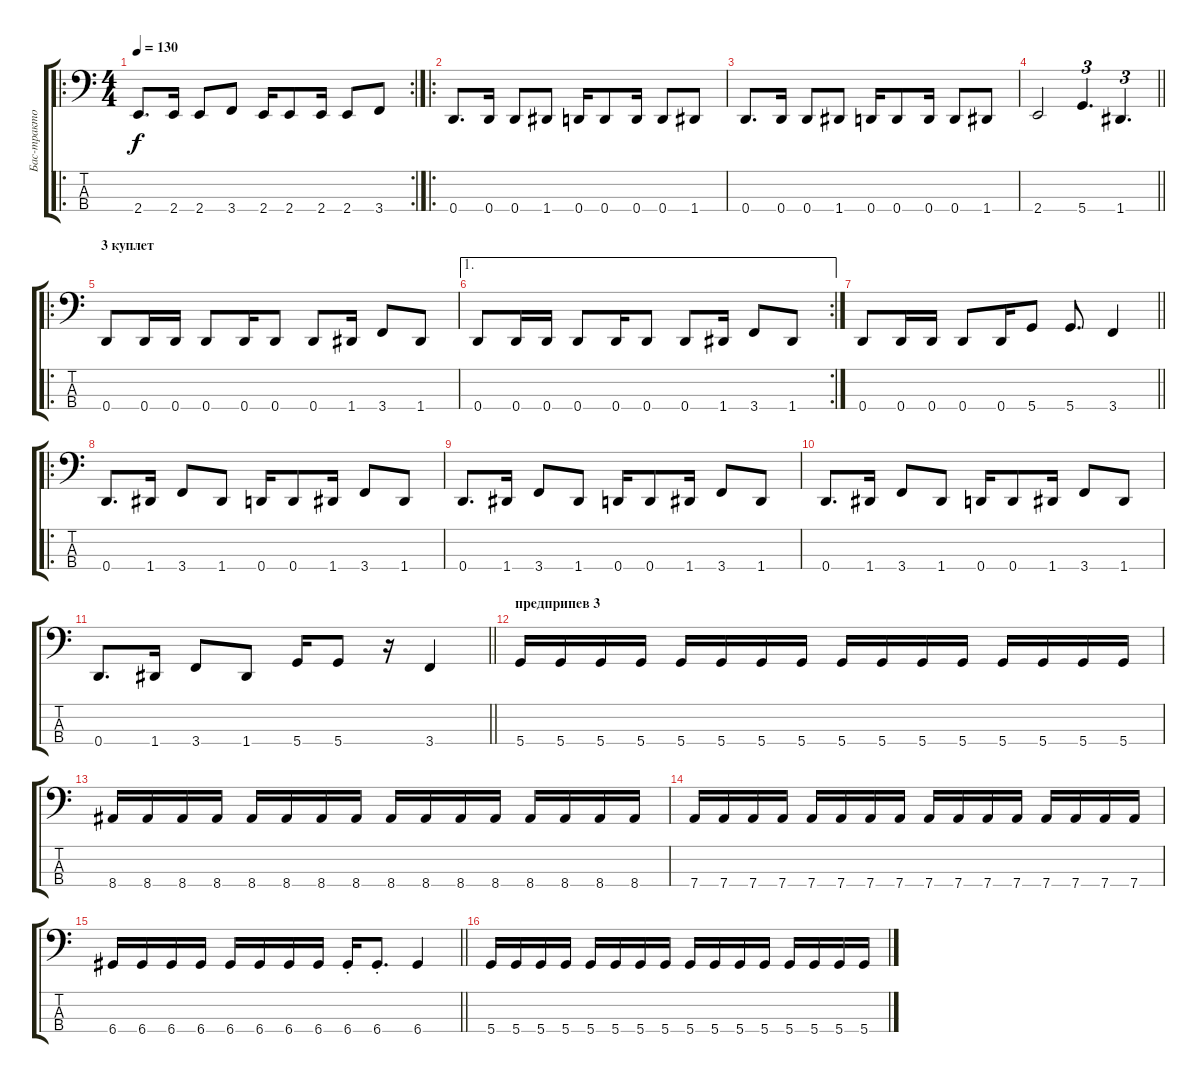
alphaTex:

\track ("Бас-тракторист" "Бас-тракто") {instrument electricbasspick}
\staff {score tabs}
\tuning (G2 D2 A1 D1) {hide}
\ro
\rc 2
\ts (4 4)
\tempo 130
\clef f4
\ks c
2.4.8{d dy f} 2.4.16 2.4.8 3.4.8 2.4.16 2.4.8 2.4.16 2.4.8 3.4.8 |
\ro
0.4.8{d} 0.4.16 0.4.8 1.4.8 0.4.16 0.4.8 0.4.16 0.4.8 1.4.8 |
0.4.8{d} 0.4.16 0.4.8 1.4.8 0.4.16 0.4.8 0.4.16 0.4.8 1.4.8 |
\barLineRight lightlight
2.4.2 5.4.4{d tu (3 2)} 1.4.4{d tu (3 2)} |
\ro
\section ("" "3 куплет")
0.4.8 0.4.16 0.4.16 0.4.8 0.4.16 0.4.8 0.4.8 1.4.16 3.4.8 1.4.8 |
\ae 1
\rc 2
0.4.8 0.4.16 0.4.16 0.4.8 0.4.16 0.4.8 0.4.8 1.4.16 3.4.8 1.4.8 |
\barLineRight lightlight
0.4.8 0.4.16 0.4.16 0.4.8 0.4.16 5.4.8 5.4.8{d} 3.4.4 |
\ro
0.4.8{d} 1.4.16 3.4.8 1.4.8 0.4.16 0.4.8 1.4.16 3.4.8 1.4.8 |
0.4.8{d} 1.4.16 3.4.8 1.4.8 0.4.16 0.4.8 1.4.16 3.4.8 1.4.8 |
0.4.8{d} 1.4.16 3.4.8 1.4.8 0.4.16 0.4.8 1.4.16 3.4.8 1.4.8 |
\barLineRight lightlight
0.4.8{d} 1.4.16 3.4.8 1.4.8 5.4.16 5.4.8 r.16 3.4.4 |
\section ("" "предприпев 3")
5.4.16 5.4.16 5.4.16 5.4.16 5.4.16 5.4.16 5.4.16 5.4.16 5.4.16 5.4.16 5.4.16 5.4.16 5.4.16 5.4.16 5.4.16 5.4.16 |
8.4.16 8.4.16 8.4.16 8.4.16 8.4.16 8.4.16 8.4.16 8.4.16 8.4.16 8.4.16 8.4.16 8.4.16 8.4.16 8.4.16 8.4.16 8.4.16 |
7.4.16 7.4.16 7.4.16 7.4.16 7.4.16 7.4.16 7.4.16 7.4.16 7.4.16 7.4.16 7.4.16 7.4.16 7.4.16 7.4.16 7.4.16 7.4.16 |
\barLineRight lightlight
6.4.16 6.4.16 6.4.16 6.4.16 6.4.16 6.4.16 6.4.16 6.4.16 6.4{st}.16 6.4{st}.8{d} 6.4.4 |
5.4.16 5.4.16 5.4.16 5.4.16 5.4.16 5.4.16 5.4.16 5.4.16 5.4.16 5.4.16 5.4.16 5.4.16 5.4.16 5.4.16 5.4.16 5.4.16
